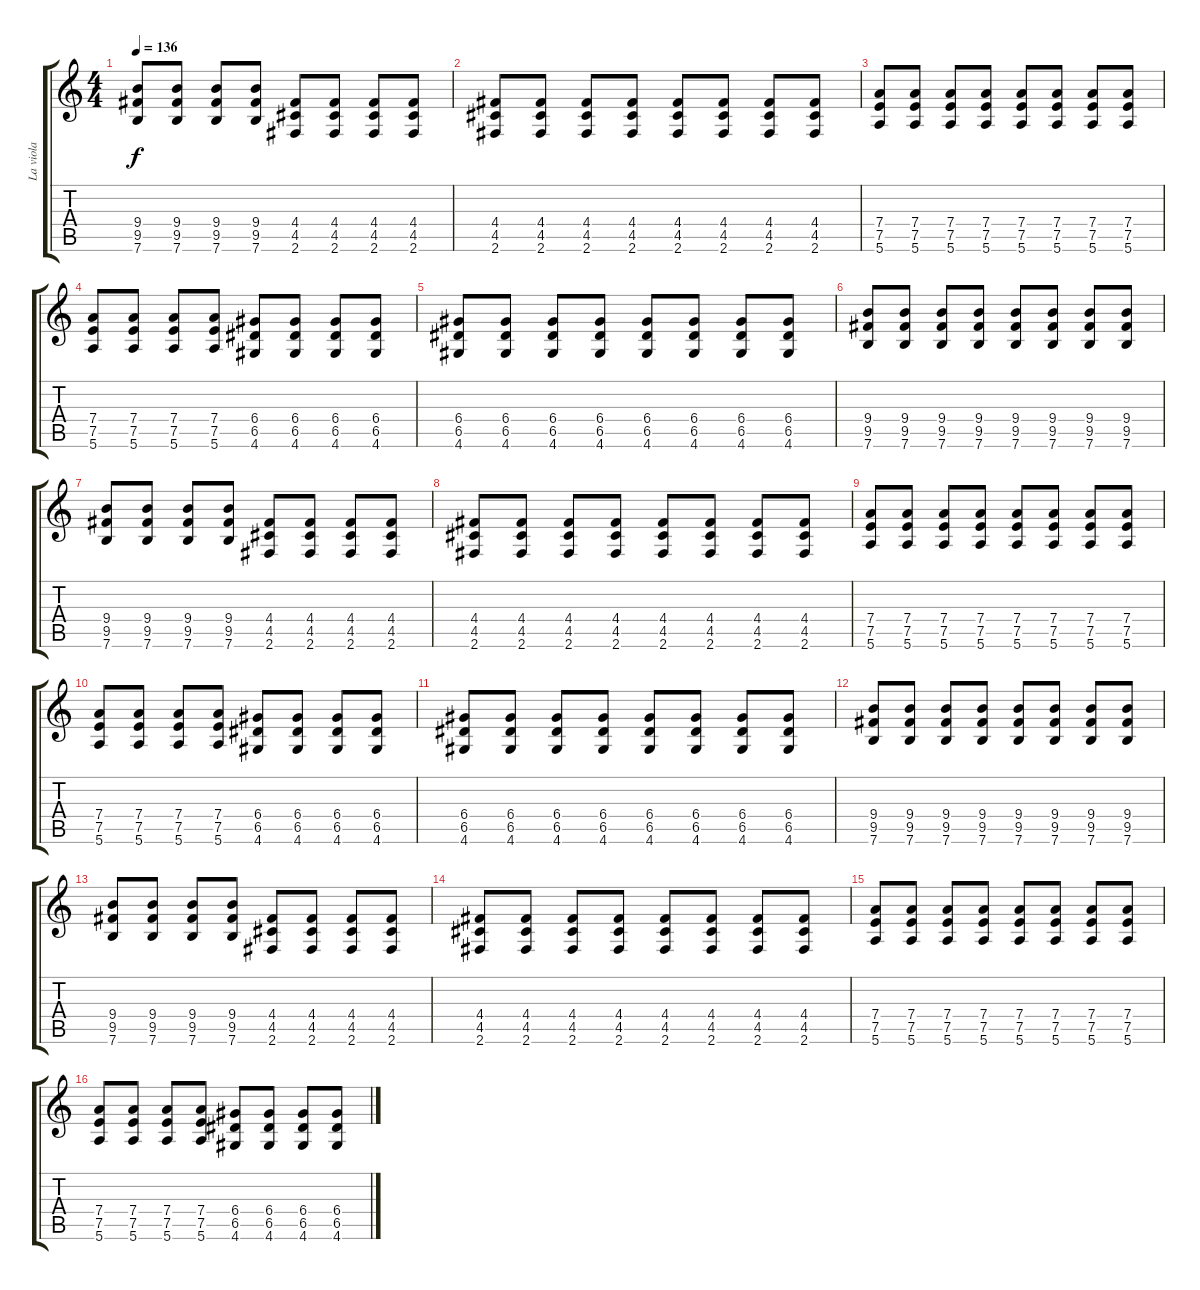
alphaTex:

\track ("La viola " "La viola ") {instrument distortionguitar}
\staff {score tabs}
\tuning (E4 B3 G3 D3 A2 E2) {hide}
\ts (4 4)
\tempo 136
\clef g2
\ks c
(9.4 9.5 7.6).8{dy f} (9.4 9.5 7.6).8 (9.4 9.5 7.6).8 (9.4 9.5 7.6).8 (4.4 4.5 2.6).8 (4.4 4.5 2.6).8 (4.4 4.5 2.6).8 (4.4 4.5 2.6).8 |
(4.4 4.5 2.6).8 (4.4 4.5 2.6).8 (4.4 4.5 2.6).8 (4.4 4.5 2.6).8 (4.4 4.5 2.6).8 (4.4 4.5 2.6).8 (4.4 4.5 2.6).8 (4.4 4.5 2.6).8 |
(7.4 7.5 5.6).8 (7.4 7.5 5.6).8 (7.4 7.5 5.6).8 (7.4 7.5 5.6).8 (7.4 7.5 5.6).8 (7.4 7.5 5.6).8 (7.4 7.5 5.6).8 (7.4 7.5 5.6).8 |
(7.4 7.5 5.6).8 (7.4 7.5 5.6).8 (7.4 7.5 5.6).8 (7.4 7.5 5.6).8 (6.4 6.5 4.6).8 (6.4 6.5 4.6).8 (6.4 6.5 4.6).8 (6.4 6.5 4.6).8 |
(6.4 6.5 4.6).8 (6.4 6.5 4.6).8 (6.4 6.5 4.6).8 (6.4 6.5 4.6).8 (6.4 6.5 4.6).8 (6.4 6.5 4.6).8 (6.4 6.5 4.6).8 (6.4 6.5 4.6).8 |
(9.4 9.5 7.6).8 (9.4 9.5 7.6).8 (9.4 9.5 7.6).8 (9.4 9.5 7.6).8 (9.4 9.5 7.6).8 (9.4 9.5 7.6).8 (9.4 9.5 7.6).8 (9.4 9.5 7.6).8 |
(9.4 9.5 7.6).8 (9.4 9.5 7.6).8 (9.4 9.5 7.6).8 (9.4 9.5 7.6).8 (4.4 4.5 2.6).8 (4.4 4.5 2.6).8 (4.4 4.5 2.6).8 (4.4 4.5 2.6).8 |
(4.4 4.5 2.6).8 (4.4 4.5 2.6).8 (4.4 4.5 2.6).8 (4.4 4.5 2.6).8 (4.4 4.5 2.6).8 (4.4 4.5 2.6).8 (4.4 4.5 2.6).8 (4.4 4.5 2.6).8 |
(7.4 7.5 5.6).8 (7.4 7.5 5.6).8 (7.4 7.5 5.6).8 (7.4 7.5 5.6).8 (7.4 7.5 5.6).8 (7.4 7.5 5.6).8 (7.4 7.5 5.6).8 (7.4 7.5 5.6).8 |
(7.4 7.5 5.6).8 (7.4 7.5 5.6).8 (7.4 7.5 5.6).8 (7.4 7.5 5.6).8 (6.4 6.5 4.6).8 (6.4 6.5 4.6).8 (6.4 6.5 4.6).8 (6.4 6.5 4.6).8 |
(6.4 6.5 4.6).8 (6.4 6.5 4.6).8 (6.4 6.5 4.6).8 (6.4 6.5 4.6).8 (6.4 6.5 4.6).8 (6.4 6.5 4.6).8 (6.4 6.5 4.6).8 (6.4 6.5 4.6).8 |
(9.4 9.5 7.6).8 (9.4 9.5 7.6).8 (9.4 9.5 7.6).8 (9.4 9.5 7.6).8 (9.4 9.5 7.6).8 (9.4 9.5 7.6).8 (9.4 9.5 7.6).8 (9.4 9.5 7.6).8 |
(9.4 9.5 7.6).8 (9.4 9.5 7.6).8 (9.4 9.5 7.6).8 (9.4 9.5 7.6).8 (4.4 4.5 2.6).8 (4.4 4.5 2.6).8 (4.4 4.5 2.6).8 (4.4 4.5 2.6).8 |
(4.4 4.5 2.6).8 (4.4 4.5 2.6).8 (4.4 4.5 2.6).8 (4.4 4.5 2.6).8 (4.4 4.5 2.6).8 (4.4 4.5 2.6).8 (4.4 4.5 2.6).8 (4.4 4.5 2.6).8 |
(7.4 7.5 5.6).8 (7.4 7.5 5.6).8 (7.4 7.5 5.6).8 (7.4 7.5 5.6).8 (7.4 7.5 5.6).8 (7.4 7.5 5.6).8 (7.4 7.5 5.6).8 (7.4 7.5 5.6).8 |
(7.4 7.5 5.6).8 (7.4 7.5 5.6).8 (7.4 7.5 5.6).8 (7.4 7.5 5.6).8 (6.4 6.5 4.6).8 (6.4 6.5 4.6).8 (6.4 6.5 4.6).8 (6.4 6.5 4.6).8
